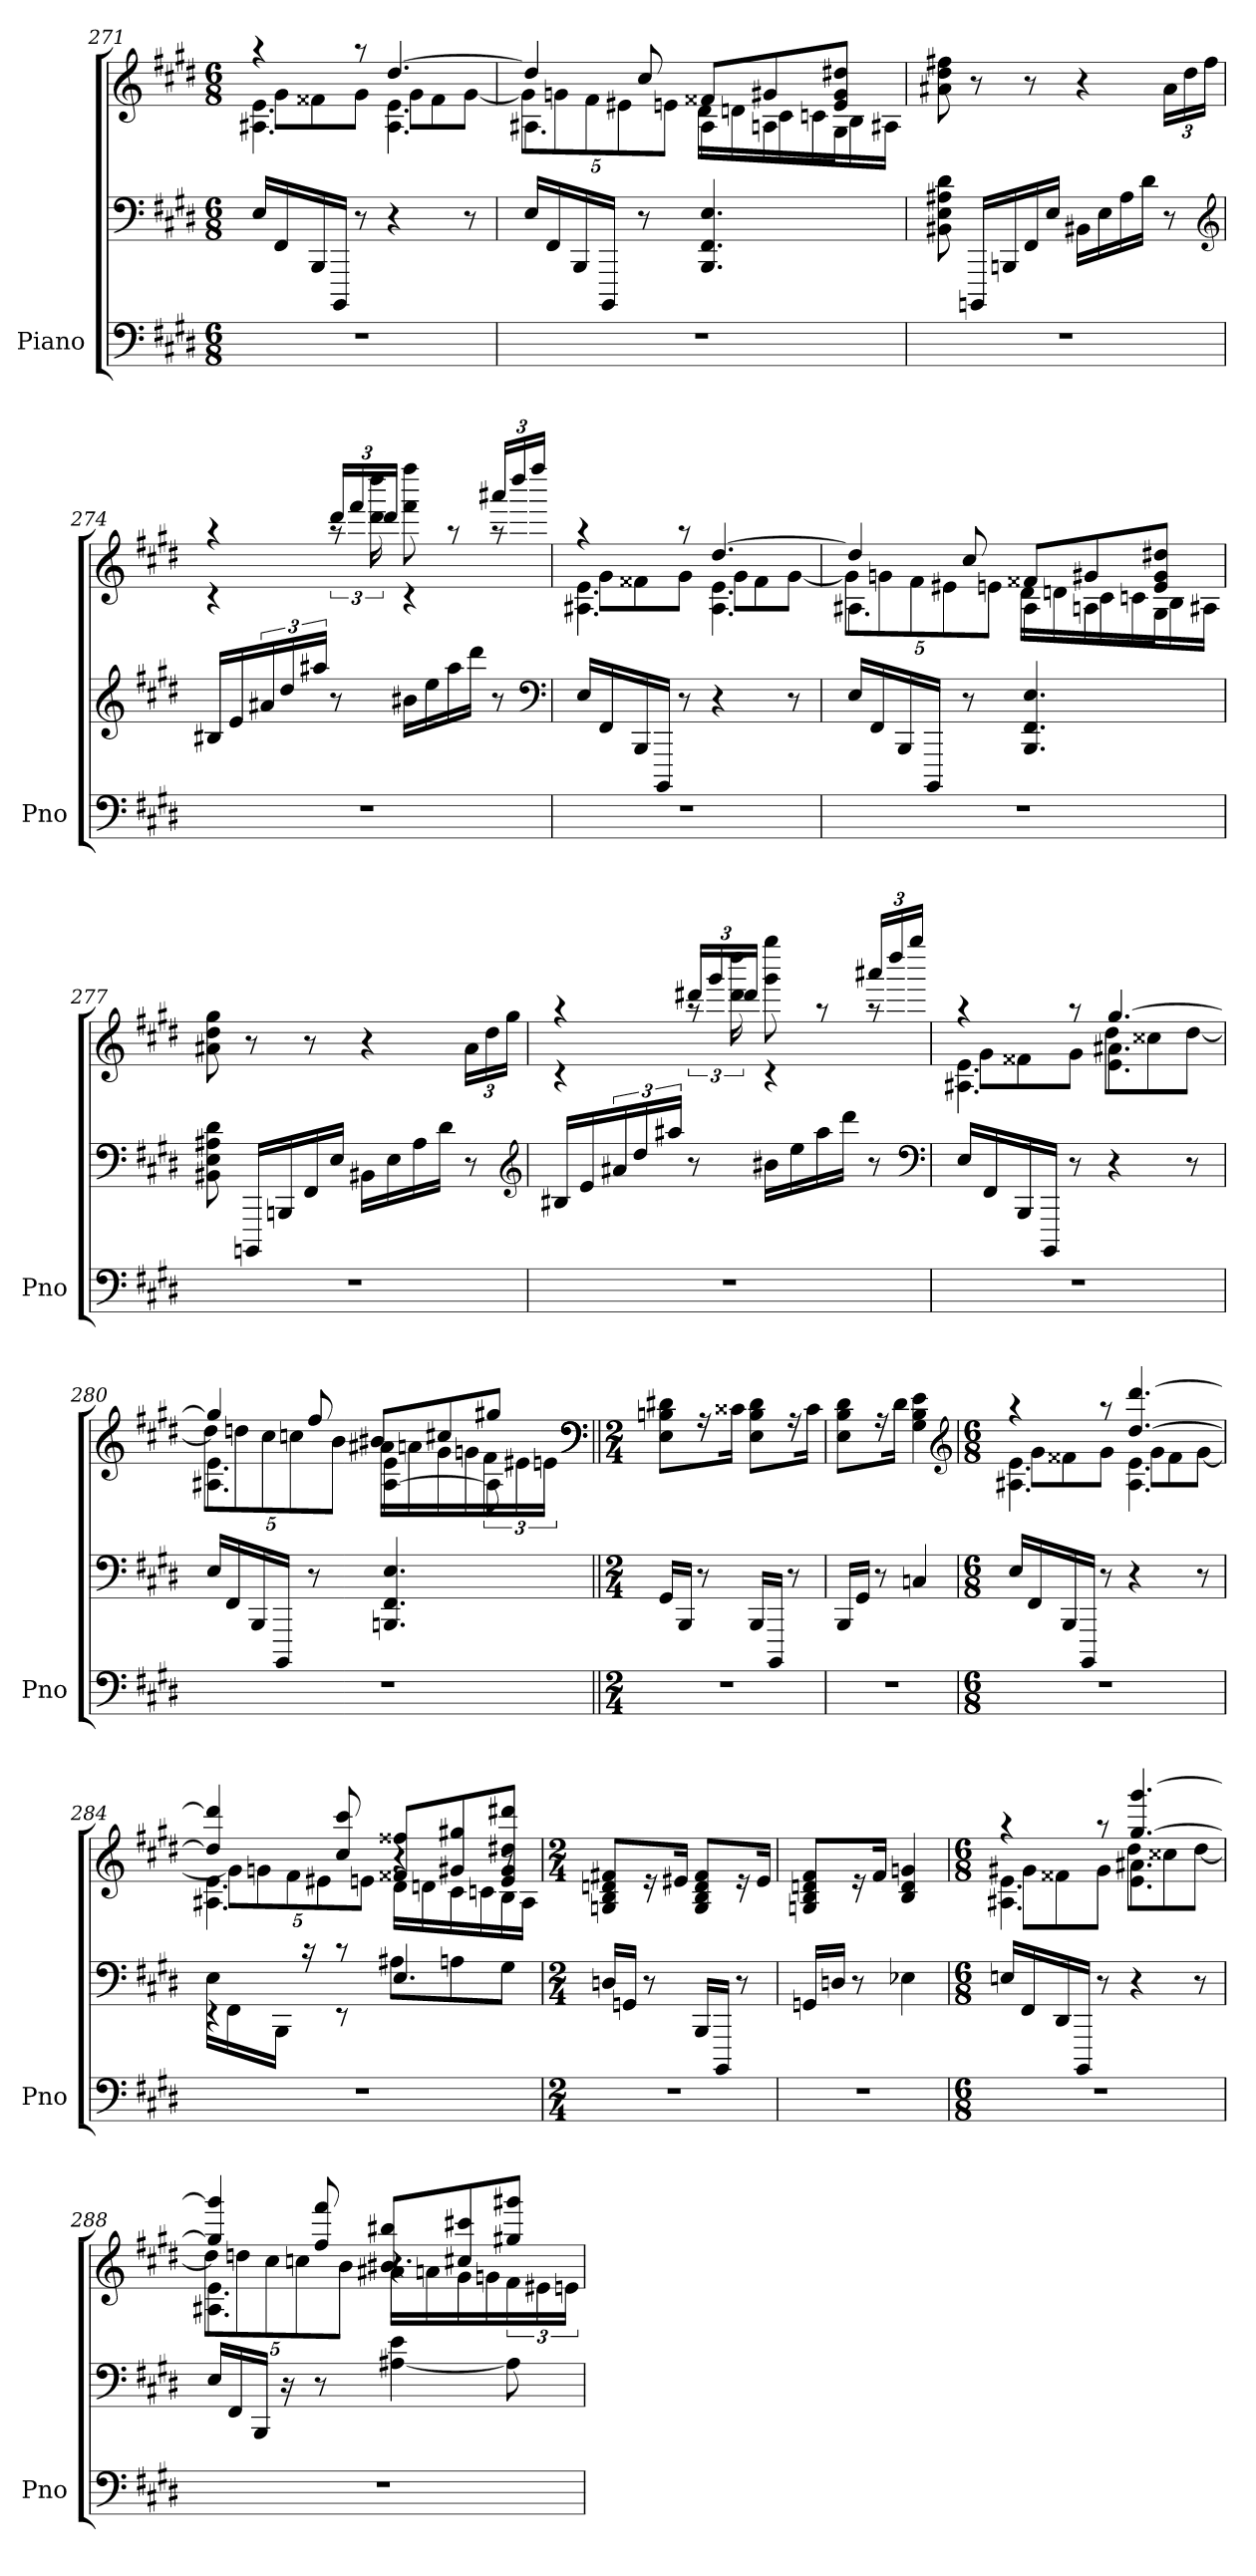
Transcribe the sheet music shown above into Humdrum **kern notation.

**kern	**kern	**kern
*part1	*part1	*part1
*staff3	*staff2	*staff1
*I"Piano	*	*
*I'Pno	*	*
*clefF4	*clefF4	*clefG2
*k[f#c#g#d#]	*k[f#c#g#d#]	*k[f#c#g#d#]
*M6/8	*M6/8	*M6/8
=271	=271	=271
*	*	*^
*	*	*	*^
2.r	16ELL	4.A#X\ 4.e\	8g#L	4raa
.	16FF#	.	.	.
.	16BBB	.	8f##X	.
.	16BBBBJJ	.	.	.
.	8r	.	8g#J	8raa
.	4r	4.A#\ 4.e\	8g#L	[4.dd#
.	.	.	8f##	.
.	8r	.	[8g#J	.
=272	=272	=272	=272	=272
2.r	16ELL	4.A#X\	40%3g#L]	4dd#]
.	16FF#	.	.	.
.	.	.	40%3gn	.
.	16BBB	.	.	.
.	.	.	40%3f#	.
.	16BBBBJJ	.	.	.
.	.	.	40%3e#X	.
.	8r	.	.	8cc#
.	.	.	40%3enJ	.
.	4.BBB 4.FF# 4.E	8A#\L	16d#LL	8f##XL
.	.	.	16dn	.
.	.	8An\	16c#	8g#X
.	.	.	16cn	.
.	.	8G#\J	16B	8e 8g# 8dd#XJ
.	.	.	16A#XJJ	.
*	*	*v	*v	*v
=273	=273	=273
2.r	8BB#X 8E 8A#X 8d#	8a#X 8dd# 8ff#X
.	16BBBBnLL	8r
.	16BBBn	.
.	16FF#	8r
.	16EJJ	.
.	16BB#XLL	4r
.	16E	.
.	16A#	.
.	16d#JJ	.
.	8r	24a#LL
.	.	24dd#
.	.	24ff#JJ
*	*clefG2	*
=274	=274	=274
*	*	*^
2.r	16B#XLL	4rc	4raa
.	16e	.	.
.	24a#X	.	.
.	24dd#	.	.
.	24aa#XJJ	.	.
.	8r	24ddd#LL	12raa
.	.	24fff#	.
.	.	24ddd#JJ	24ddd# 24dddd#
.	16b#XLL	4rc	8fff# 8ffff#
.	16ee	.	.
.	16aa#	.	8raa
.	16ddd#JJ	.	.
.	8r	24aaa#XLL	8raa
.	.	24dddd#	.
.	.	24ffff#JJ	.
*	*	*v	*v
*	*clefF4	*
=275	=275	=275
*	*	*^
*	*	*	*^
2.r	16ELL	4.A#X\ 4.e\	8g#L	4raa
.	16FF#	.	.	.
.	16BBB	.	8f##X	.
.	16BBBBJJ	.	.	.
.	8r	.	8g#J	8raa
.	4r	4.A#\ 4.e\	8g#L	[4.dd#
.	.	.	8f##	.
.	8r	.	[8g#J	.
=276	=276	=276	=276	=276
2.r	16ELL	4.A#X\	40%3g#L]	4dd#]
.	16FF#	.	.	.
.	.	.	40%3gn	.
.	16BBB	.	.	.
.	.	.	40%3f#	.
.	16BBBBJJ	.	.	.
.	.	.	40%3e#X	.
.	8r	.	.	8cc#
.	.	.	40%3enJ	.
.	4.BBB 4.FF# 4.E	8A#\L	16d#LL	8f##XL
.	.	.	16dn	.
.	.	8An\	16c#	8g#X
.	.	.	16cn	.
.	.	8G#\J	16B	8e 8g# 8dd#XJ
.	.	.	16A#XJJ	.
*	*	*v	*v	*v
=277	=277	=277
2.r	8BB#X 8E 8A#X 8d#	8a#X 8dd# 8gg#
.	16BBBBnLL	8r
.	16BBBn	.
.	16FF#	8r
.	16EJJ	.
.	16BB#XLL	4r
.	16E	.
.	16A#	.
.	16d#JJ	.
.	8r	24a#LL
.	.	24dd#
.	.	24gg#JJ
*	*clefG2	*
=278	=278	=278
*	*	*^
2.r	16B#XLL	4rc	4raa
.	16e	.	.
.	24a#X	.	.
.	24dd#	.	.
.	24aa#XJJ	.	.
.	8r	24ddd#XLL	12raa
.	.	24ggg#	.
.	.	24ddd#JJ	24ddd# 24dddd#
.	16b#XLL	4rc	8ggg# 8gggg#
.	16ee	.	.
.	16aa#	.	8raa
.	16ddd#JJ	.	.
.	8r	24aaa#XLL	8raa
.	.	24dddd#	.
.	.	24gggg#JJ	.
*	*	*v	*v
*	*clefF4	*
=279	=279	=279
*	*	*^
*	*	*	*^
2.r	16ELL	4.A#X\ 4.e\	8g#L	4raa
.	16FF#	.	.	.
.	16BBB	.	8f##X	.
.	16BBBBJJ	.	.	.
.	8r	.	8g#J	8raa
.	4r	4.e\ 4.a#X\	8dd#L	[4.gg#
.	.	.	8cc##X	.
.	8r	.	[8dd#J	.
=280	=280	=280	=280	=280
2.r	16ELL	4.A#X\ 4.e\	40%3dd#L]	4gg#]
.	16FF#	.	.	.
.	.	.	40%3ddn	.
.	16BBB	.	.	.
.	.	.	40%3cc#	.
.	16BBBBJJ	.	.	.
.	.	.	40%3ccn	.
.	8r	.	.	8ff#
.	.	.	40%3bJ	.
.	4.BBBn 4.FF# 4.E	[4A#\ 4e\	16a#XLL	8b#XL
.	.	.	16an	.
.	.	.	16g#	8cc#X
.	.	.	16gn	.
.	.	8A#\]	24f#	8gg#XJ
.	.	.	24e#X	.
.	.	.	24enJJ	.
*	*	*v	*v	*v
*	*	*clefF4
=281||	=281||	=281||
*M2/4	*M2/4	*M2/4
2r	16GG#LL	8E 8Bn 8d#XL
.	16BBBJJ	.
.	8r	16r
.	.	16c##XJk
.	16BBBLL	8E 8B 8d#L
.	16BBBBJJ	.
.	8r	16r
.	.	16c##Jk
=282	=282	=282
2r	16BBBLL	8E 8B 8d#L
.	16GG#JJ	.
.	8r	16r
.	.	16d#Jk
.	4Cn	4G# 4B 4e
*	*	*clefG2
=283	=283	=283
*M6/8	*M6/8	*M6/8
*	*	*^
*	*	*	*^
2.r	16ELL	4.A#X\ 4.e\	8g#L	4raa
.	16FF#	.	.	.
.	16BBB	.	8f##X	.
.	16BBBBJJ	.	.	.
.	8r	.	8g#J	8raa
.	4r	4.A#\ 4.e\	8g#L	[4.dd# [4.ddd#
.	.	.	8f##	.
.	8r	.	[8g#J	.
=284	=284	=284	=284	=284
*	*^	*	*	*
2.r	4rEE	16ELL	4.A#X\ 4.e\	40%3g#L]	4dd#] 4ddd#]
.	.	16FF#	.	.	.
.	.	.	.	40%3gn	.
.	.	16BBBJJ	.	.	.
.	.	.	.	40%3f#	.
.	.	16rc	.	.	.
.	.	.	.	40%3e#X	.
.	8rEE	8rc	.	.	8cc# 8ccc#
.	.	.	.	40%3enJ	.
.	4.E	8A#XL	4r	16d#LL	8f##X 8ff##XL
.	.	.	.	16dn	.
.	.	8An	.	16c#	8g#X 8gg#X
.	.	.	.	16cn	.
.	.	8G#J	8r	16B	8e 8g# 8dd#X 8ddd#XJ
.	.	.	.	16A#JJ	.
*	*v	*v	*	*	*
*	*	*v	*v	*v
=285	=285	=285
*M2/4	*M2/4	*M2/4
2r	16DnLL	8Gn 8B 8dn 8f#XL
.	16GGnJJ	.
.	8r	16r
.	.	16e#XJk
.	16BBBLL	8G 8B 8d 8f#L
.	16BBBBJJ	.
.	8r	16r
.	.	16e#Jk
=286	=286	=286
2r	16GGnLL	8Gn 8B 8dn 8f#L
.	16DnJJ	.
.	8r	16r
.	.	16f#Jk
.	4E-X	4B 4d 4gn
=287	=287	=287
*M6/8	*M6/8	*M6/8
*	*	*^
*	*	*	*^
2.r	16EnLL	4.A#X\ 4.e\	8g#XL	4raa
.	16FF#	.	.	.
.	16DD#	.	8f##X	.
.	16BBBBJJ	.	.	.
.	8r	.	8g#J	8raa
.	4r	4.e\ 4.a#X\	8dd#L	[4.gg# [4.ggg#
.	.	.	8cc##X	.
.	8r	.	[8dd#J	.
=288	=288	=288	=288	=288
2.r	16ELL	4.A#X\ 4.e\	40%3dd#L]	4gg#] 4ggg#]
.	16FF#	.	.	.
.	.	.	40%3ddn	.
.	16BBBJJ	.	.	.
.	.	.	40%3cc#	.
.	16r	.	.	.
.	.	.	40%3ccn	.
.	8r	.	.	8ff# 8fff#
.	.	.	40%3bJ	.
.	[4A#X 4e	4.r	16a#XLL	8b#X 8bb#XL
.	.	.	16an	.
.	.	.	16g#	8cc#X 8ccc#X
.	.	.	16gn	.
.	8A#]	.	24f#	8gg#X 8ggg#XJ
.	.	.	24e#X	.
.	.	.	24enJJ	.
*	*	*v	*v	*v
=	=	=
*-	*-	*-
